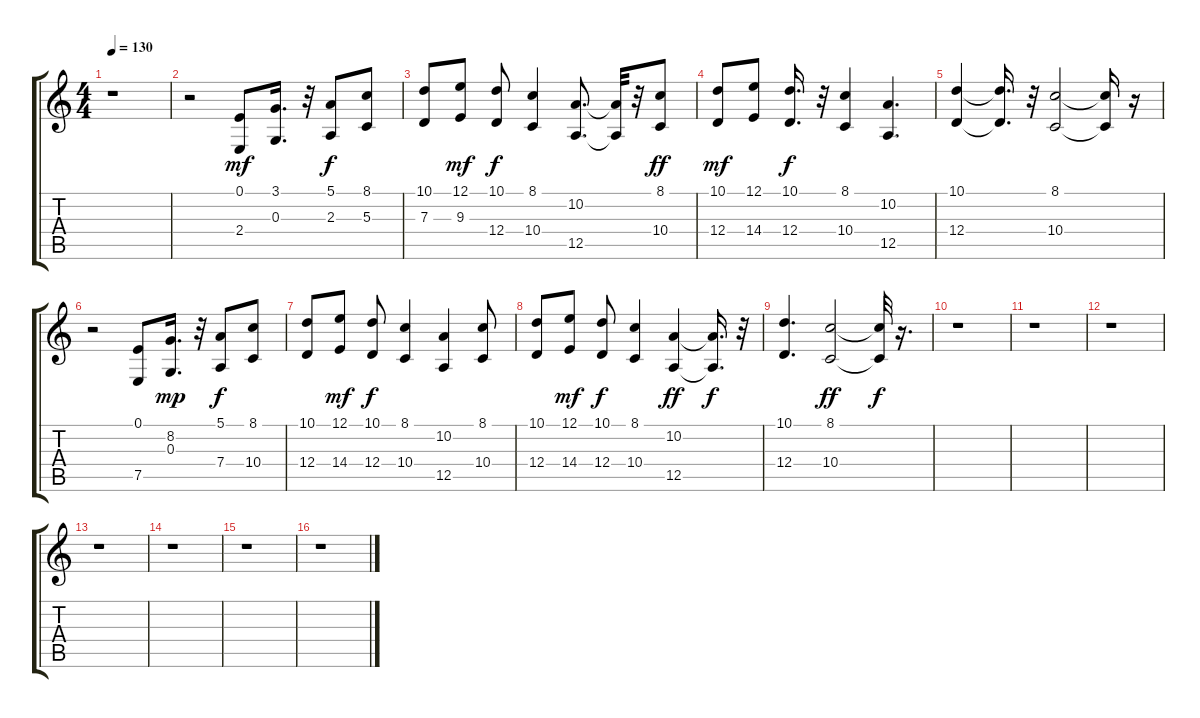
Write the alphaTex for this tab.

\track "" {instrument synthvoice}
\staff {score tabs}
\tuning (E4 B3 G3 D3 A2 E2) {hide}
\ts (4 4)
\tempo 130
\clef g2
\ks c
r.1{dy f} |
r.2 (0.1 2.4).8{dy mf} (3.1 0.3).16{d} r.32 (5.1 2.3).8{dy f} (8.1 5.3).8 |
(10.1 7.3).8 (12.1 9.3).8{dy mf} (10.1 12.4).8{dy f} (8.1 10.4).4 (10.2 12.5).8{d} (10.2{t} 12.5{t}).32 r.32 (8.1 10.4).8{dy ff} |
(10.1 12.4).8{dy mf} (12.1 14.4).8 (10.1 12.4).16{d dy f} r.32 (8.1 10.4).4 (10.2 12.5).4{d} |
(10.1 12.4).4 (10.1{t} 12.4{t}).16{d} r.32 (8.1 10.4).2 (8.1{t} 10.4{t}).16 r.16 |
r.2 (0.1 7.5).8 (8.2 0.3).16{d dy mp} r.32 (5.1 7.4).8{dy f} (8.1 10.4).8 |
(10.1 12.4).8 (12.1 14.4).8{dy mf} (10.1 12.4).8{dy f} (8.1 10.4).4 (10.2 12.5).4 (8.1 10.4).8 |
(10.1 12.4).8 (12.1 14.4).8{dy mf} (10.1 12.4).8{dy f} (8.1 10.4).4 (10.2 12.5).4{dy ff} (10.2{t} 12.5{t}).16{d dy f} r.32 |
(10.1 12.4).4{d} (8.1 10.4).2{dy ff} (8.1{t} 10.4{t}).32{dy f} r.16{d} |
r.1 |
r.1 |
r.1 |
r.1 |
r.1 |
r.1 |
r.1
